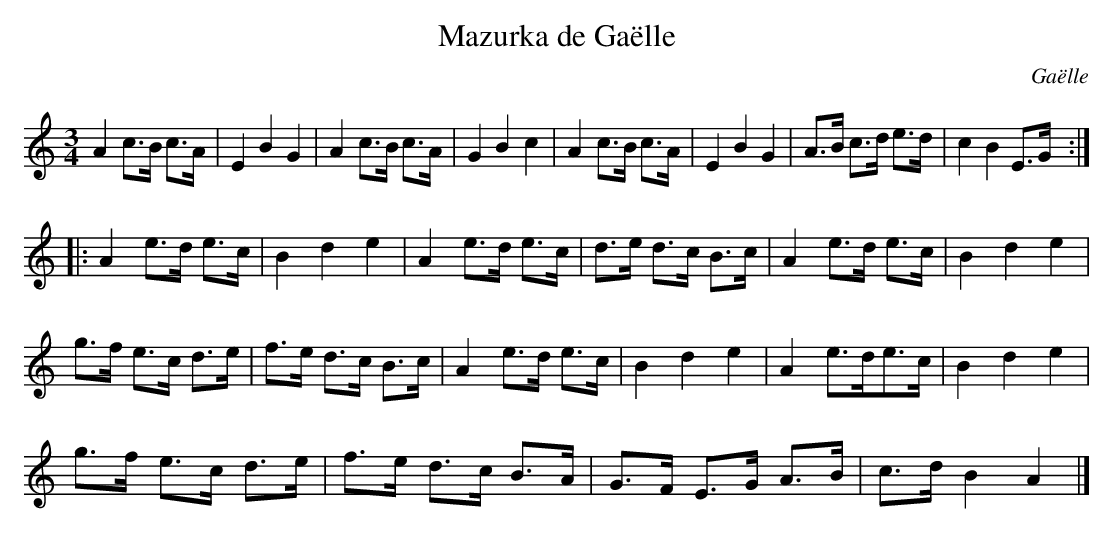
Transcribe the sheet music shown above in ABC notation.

X:1
T:Mazurka de Gaëlle
C:Gaëlle
M:3/4
L:1/8
K:Amin
A2 c>B c>A | E2B2G2 | A2c>B c>A | G2B2c2 | A2 c>B c>A | E2B2G2 | A>B c>d e>d |c2B2 E>G ::
A2 e>d e>c | B2 d2e2 | A2 e>d e>c | d>e d>c B>c | A2 e>d e>c | B2d2e2 |
g>f e>c d>e | f>e d>c B>c | A2 e>d e>c | B2d2e2 | A2 e>de>c | B2d2e2 |
g>f e>c d>e | f>e d>c B>A | G>F E>G A>B | c>d B2A2 |]
